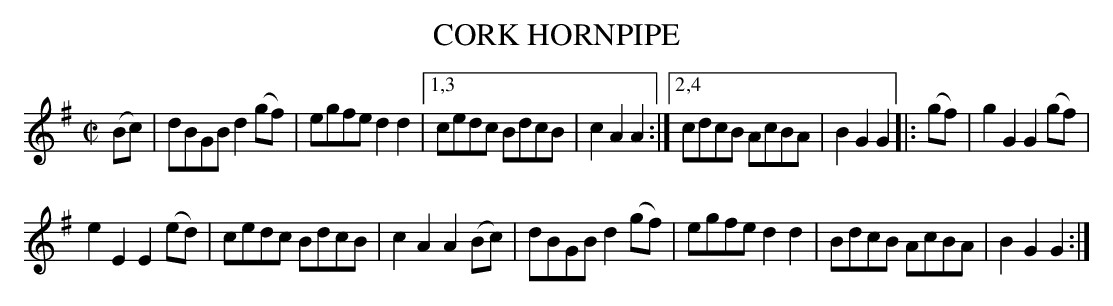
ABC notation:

X:1
T: CORK HORNPIPE
M: C|
L: 1/8
K: G
(Bc) |\
dBGB d2(gf) | egfe d2d2 |\
[1,3 cedc BdcB | c2A2A2 :|\
[2,4 cdcB AcBA | B2G2G2 |:\
(gf) |\
g2G2 G2(gf) |
e2E2 E2(ed) |\
cedc BdcB | c2A2 A2(Bc) |\
dBGB d2(gf) | egfe d2d2 |\
BdcB AcBA | B2G2G2 :|
